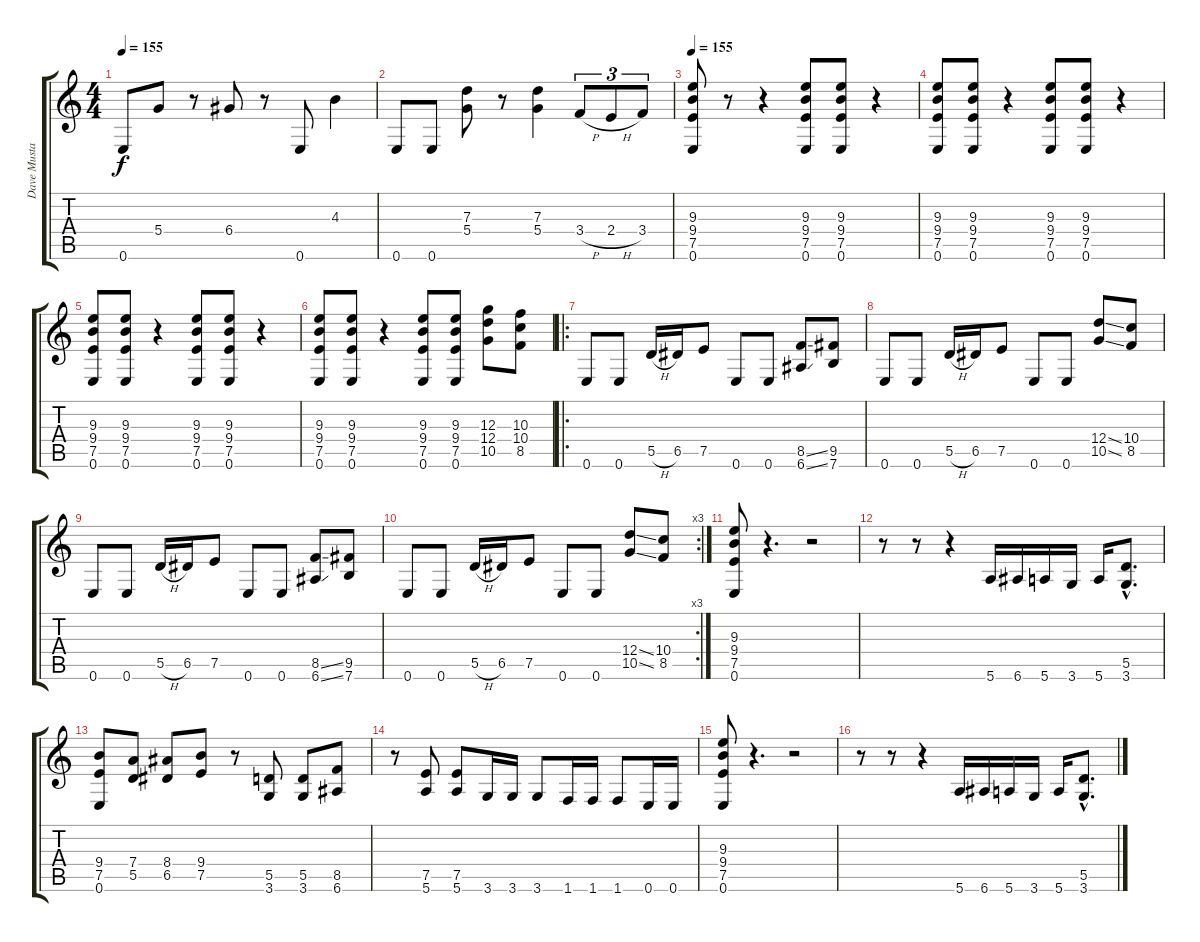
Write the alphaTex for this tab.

\track ("Dave Mustaine" "Dave Musta") {instrument distortionguitar}
\staff {score tabs}
\tuning (E4 B3 G3 D3 A2 E2) {hide}
\ts (4 4)
\tempo 155
\clef g2
\ks c
0.6.8{dy f} 5.4.8 r.8 6.4.8 r.8 0.6.8 4.3.4 |
0.6.8 0.6.8 (7.3 5.4).8 r.8 (7.3 5.4).4 3.4{h}.8{tu (3 2)} 2.4{h}.8{tu (3 2)} 3.4.8{tu (3 2)} |
\tempo 155
(9.3 9.4 7.5 0.6).8 r.8 r.4 (9.3 9.4 7.5 0.6).8 (9.3 9.4 7.5 0.6).8 r.4 |
(9.3 9.4 7.5 0.6).8 (9.3 9.4 7.5 0.6).8 r.4 (9.3 9.4 7.5 0.6).8 (9.3 9.4 7.5 0.6).8 r.4 |
(9.3 9.4 7.5 0.6).8 (9.3 9.4 7.5 0.6).8 r.4 (9.3 9.4 7.5 0.6).8 (9.3 9.4 7.5 0.6).8 r.4 |
(9.3 9.4 7.5 0.6).8 (9.3 9.4 7.5 0.6).8 r.4 (9.3 9.4 7.5 0.6).8 (9.3 9.4 7.5 0.6).8 (12.3 12.4 10.5).8 (10.3 10.4 8.5).8 |
\ro
0.6.8 0.6.8 5.5{h}.16 6.5.16 7.5.8 0.6.8 0.6.8 (8.5{ss} 6.6{ss}).8 (9.5 7.6).8 |
0.6.8 0.6.8 5.5{h}.16 6.5.16 7.5.8 0.6.8 0.6.8 (12.4{ss} 10.5{ss}).8 (10.4 8.5).8 |
0.6.8 0.6.8 5.5{h}.16 6.5.16 7.5.8 0.6.8 0.6.8 (8.5{ss} 6.6{ss}).8 (9.5 7.6).8 |
\rc 3
0.6.8 0.6.8 5.5{h}.16 6.5.16 7.5.8 0.6.8 0.6.8 (12.4{ss} 10.5{ss}).8 (10.4 8.5).8 |
(9.3 9.4 7.5 0.6).8 r.4{d} r.2 |
r.8 r.8 r.4 5.6.16 6.6.16 5.6.16 3.6.16 5.6.16 (5.5{hac} 3.6{hac}).8{d} |
(9.4 7.5 0.6).8 (7.4 5.5).8 (8.4 6.5).8 (9.4 7.5).8 r.8 (5.5 3.6).8 (5.5 3.6).8 (8.5 6.6).8 |
r.8 (7.5 5.6).8 (7.5 5.6).8 3.6.16 3.6.16 3.6.8 1.6.16 1.6.16 1.6.8 0.6.16 0.6.16 |
(9.3 9.4 7.5 0.6).8 r.4{d} r.2 |
r.8 r.8 r.4 5.6.16 6.6.16 5.6.16 3.6.16 5.6.16 (5.5{hac} 3.6{hac}).8{d}
